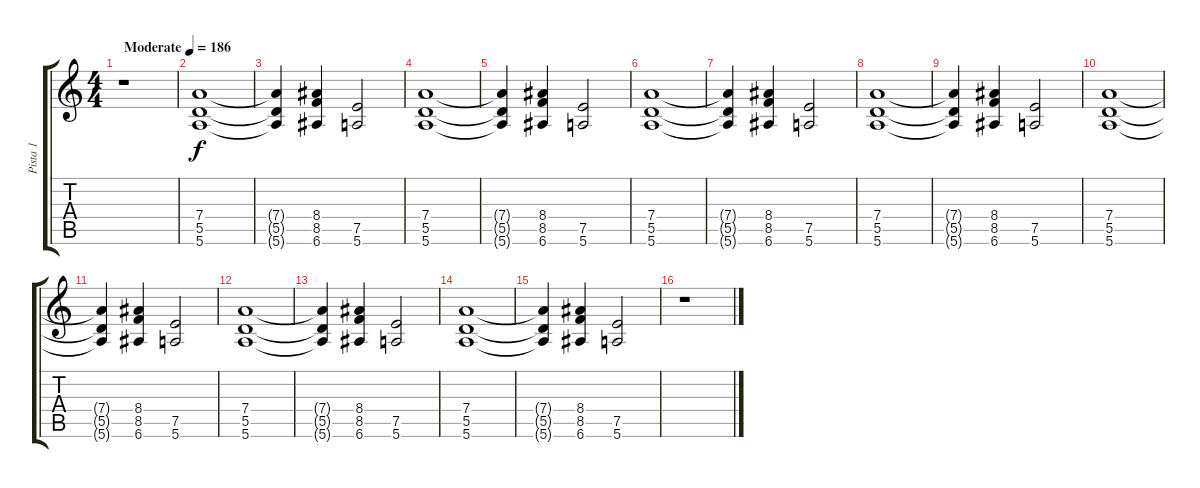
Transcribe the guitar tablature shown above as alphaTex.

\track ("Pista 1" "Pista 1") {instrument overdrivenguitar}
\staff {score tabs}
\tuning (E4 B3 G3 D3 A2 E2) {hide}
\ts (4 4)
\tempo (186 "Moderate")
\clef g2
\ks c
r.1{dy f instrument overdrivenguitar} |
(7.4 5.5 5.6).1 |
(7.4{t} 5.5{t} 5.6{t}).4 (8.4 8.5 6.6).4 (7.5 5.6).2 |
(7.4 5.5 5.6).1 |
(7.4{t} 5.5{t} 5.6{t}).4 (8.4 8.5 6.6).4 (7.5 5.6).2 |
(7.4 5.5 5.6).1 |
(7.4{t} 5.5{t} 5.6{t}).4 (8.4 8.5 6.6).4 (7.5 5.6).2 |
(7.4 5.5 5.6).1 |
(7.4{t} 5.5{t} 5.6{t}).4 (8.4 8.5 6.6).4 (7.5 5.6).2 |
(7.4 5.5 5.6).1 |
(7.4{t} 5.5{t} 5.6{t}).4 (8.4 8.5 6.6).4 (7.5 5.6).2 |
(7.4 5.5 5.6).1 |
(7.4{t} 5.5{t} 5.6{t}).4 (8.4 8.5 6.6).4 (7.5 5.6).2 |
(7.4 5.5 5.6).1 |
(7.4{t} 5.5{t} 5.6{t}).4 (8.4 8.5 6.6).4 (7.5 5.6).2 |
r.1
